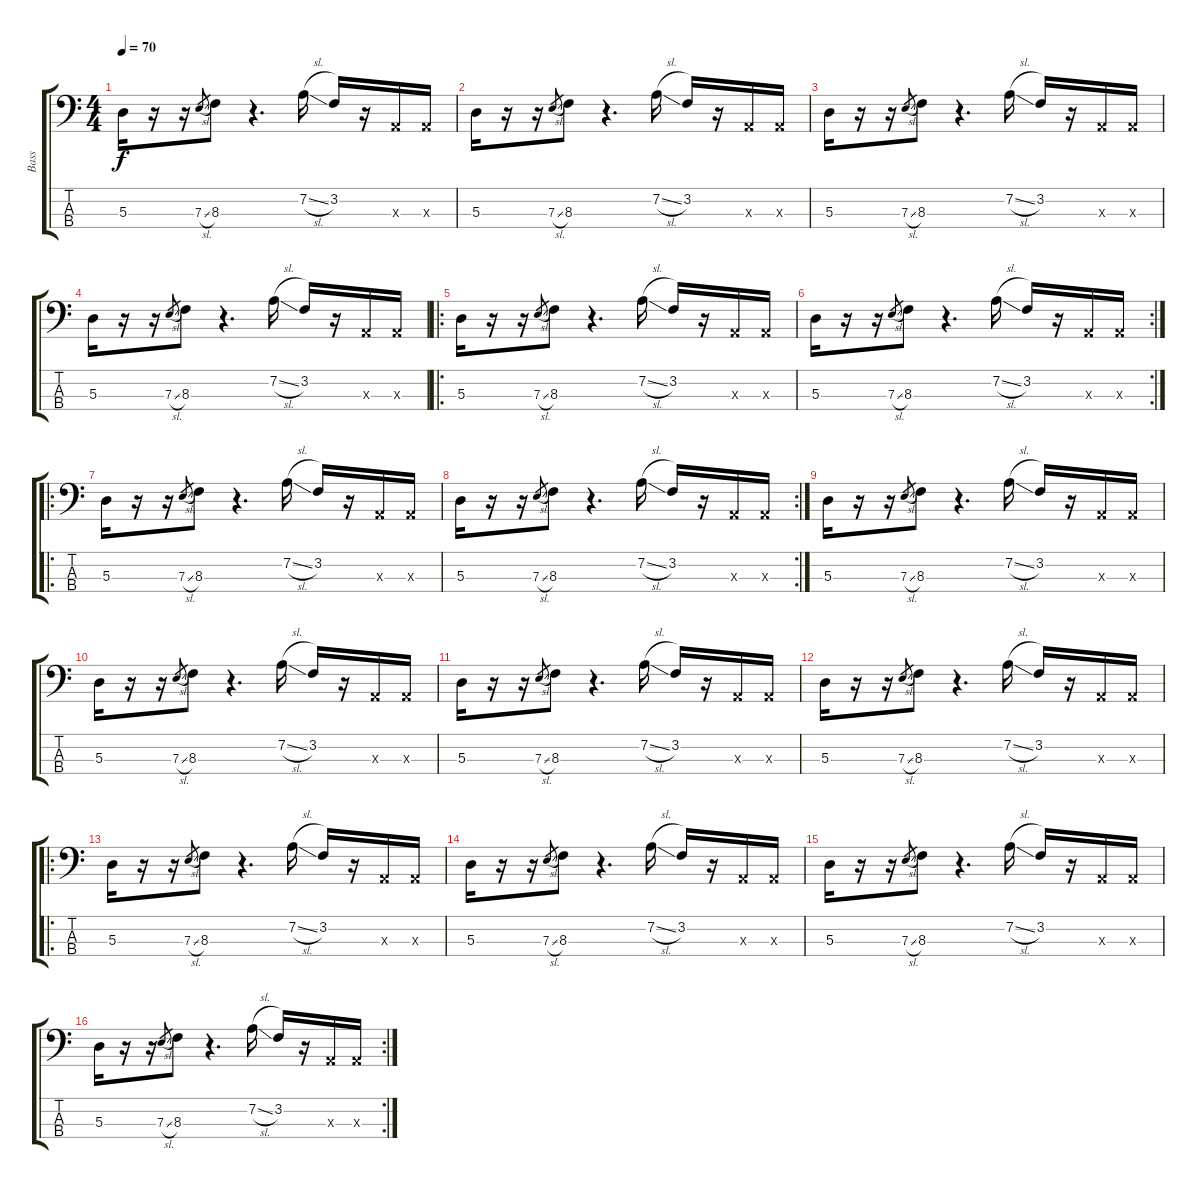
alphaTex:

\track ("Bass" "Bass") {instrument electricbassfinger}
\staff {score tabs}
\tuning (G2 D2 A1 E1) {hide}
\ts (4 4)
\tempo 70
\clef f4
\ks c
5.3.16{dy f volume 16 instrument electricbassfinger} r.16 r.16 7.3{sl}.8{gr} 8.3.8 r.4{d} 7.2{sl}.16 3.2.16 r.16 0.3{x}.16 0.3{x}.16 |
5.3.16 r.16 r.16 7.3{sl}.8{gr} 8.3.8 r.4{d} 7.2{sl}.16 3.2.16 r.16 0.3{x}.16 0.3{x}.16 |
5.3.16 r.16 r.16 7.3{sl}.8{gr} 8.3.8 r.4{d} 7.2{sl}.16 3.2.16 r.16 0.3{x}.16 0.3{x}.16 |
5.3.16 r.16 r.16 7.3{sl}.8{gr} 8.3.8 r.4{d} 7.2{sl}.16 3.2.16 r.16 0.3{x}.16 0.3{x}.16 |
\ro
5.3.16 r.16 r.16 7.3{sl}.8{gr} 8.3.8 r.4{d} 7.2{sl}.16 3.2.16 r.16 0.3{x}.16 0.3{x}.16 |
\rc 2
5.3.16 r.16 r.16 7.3{sl}.8{gr} 8.3.8 r.4{d} 7.2{sl}.16 3.2.16 r.16 0.3{x}.16 0.3{x}.16 |
\ro
5.3.16 r.16 r.16 7.3{sl}.8{gr} 8.3.8 r.4{d} 7.2{sl}.16 3.2.16 r.16 0.3{x}.16 0.3{x}.16 |
\rc 2
5.3.16 r.16 r.16 7.3{sl}.8{gr} 8.3.8 r.4{d} 7.2{sl}.16 3.2.16 r.16 0.3{x}.16 0.3{x}.16 |
5.3.16 r.16 r.16 7.3{sl}.8{gr} 8.3.8 r.4{d} 7.2{sl}.16 3.2.16 r.16 0.3{x}.16 0.3{x}.16 |
5.3.16 r.16 r.16 7.3{sl}.8{gr} 8.3.8 r.4{d} 7.2{sl}.16 3.2.16 r.16 0.3{x}.16 0.3{x}.16 |
5.3.16 r.16 r.16 7.3{sl}.8{gr} 8.3.8 r.4{d} 7.2{sl}.16 3.2.16 r.16 0.3{x}.16 0.3{x}.16 |
5.3.16 r.16 r.16 7.3{sl}.8{gr} 8.3.8 r.4{d} 7.2{sl}.16 3.2.16 r.16 0.3{x}.16 0.3{x}.16 |
\ro
5.3.16 r.16 r.16 7.3{sl}.8{gr} 8.3.8 r.4{d} 7.2{sl}.16 3.2.16 r.16 0.3{x}.16 0.3{x}.16 |
5.3.16 r.16 r.16 7.3{sl}.8{gr} 8.3.8 r.4{d} 7.2{sl}.16 3.2.16 r.16 0.3{x}.16 0.3{x}.16 |
5.3.16 r.16 r.16 7.3{sl}.8{gr} 8.3.8 r.4{d} 7.2{sl}.16 3.2.16 r.16 0.3{x}.16 0.3{x}.16 |
\rc 2
5.3.16 r.16 r.16 7.3{sl}.8{gr} 8.3.8 r.4{d} 7.2{sl}.16 3.2.16 r.16 0.3{x}.16 0.3{x}.16
